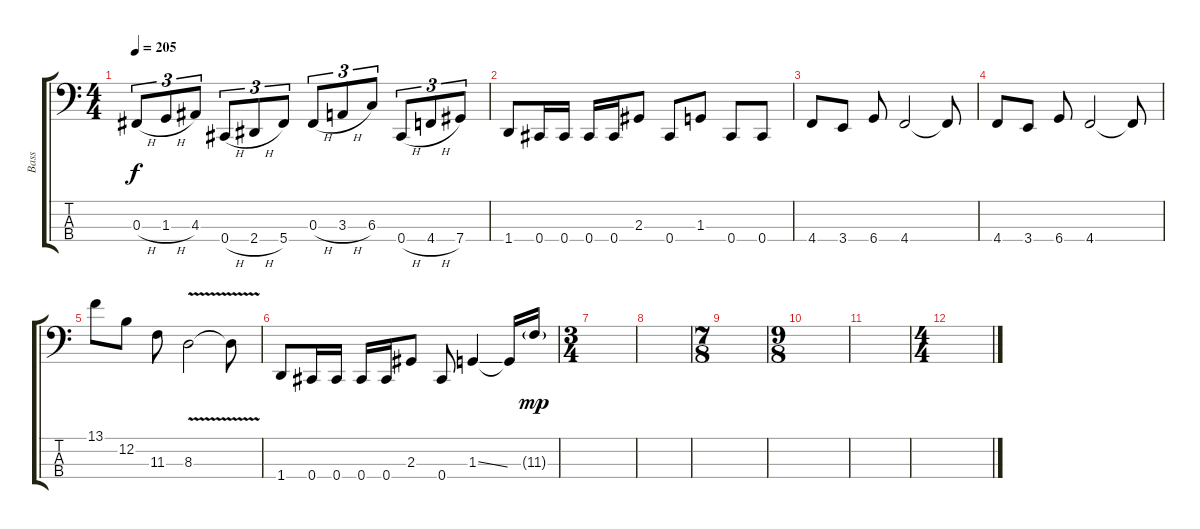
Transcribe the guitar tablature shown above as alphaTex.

\track ("Bass" "Bass") {instrument electricbassfinger}
\staff {score tabs}
\tuning (E2 B1 Gb1 Db1) {hide}
\ts (4 4)
\tempo 205
\clef f4
\ks c
0.3{h}.8{tu (3 2) dy f} 1.3{h}.8{tu (3 2)} 4.3.8{tu (3 2)} 0.4{h}.8{tu (3 2)} 2.4{h}.8{tu (3 2)} 5.4.8{tu (3 2)} 0.3{h}.8{tu (3 2)} 3.3{h}.8{tu (3 2)} 6.3.8{tu (3 2)} 0.4{h}.8{tu (3 2)} 4.4{h}.8{tu (3 2)} 7.4.8{tu (3 2)} |
1.4.8 0.4.16 0.4.16 0.4.16 0.4.16 2.3.8 0.4.8 1.3.8 0.4.8 0.4.8 |
4.4.8 3.4.8 6.4.8 4.4.2 4.4{t}.8 |
4.4.8 3.4.8 6.4.8 4.4.2 4.4{t}.8 |
13.1.8 12.2.8 11.3.8 8.3{v}.2 8.3{t}.8 |
1.4.8 0.4.16 0.4.16 0.4.16 0.4.16 2.3.8 0.4.8 1.3{ss}.4 1.3{t}.16 11.3{g}.16{dy mp} |
\ts (3 4)
|
|
\ts (7 8)
|
\ts (9 8)
|
|
\ts (4 4)
